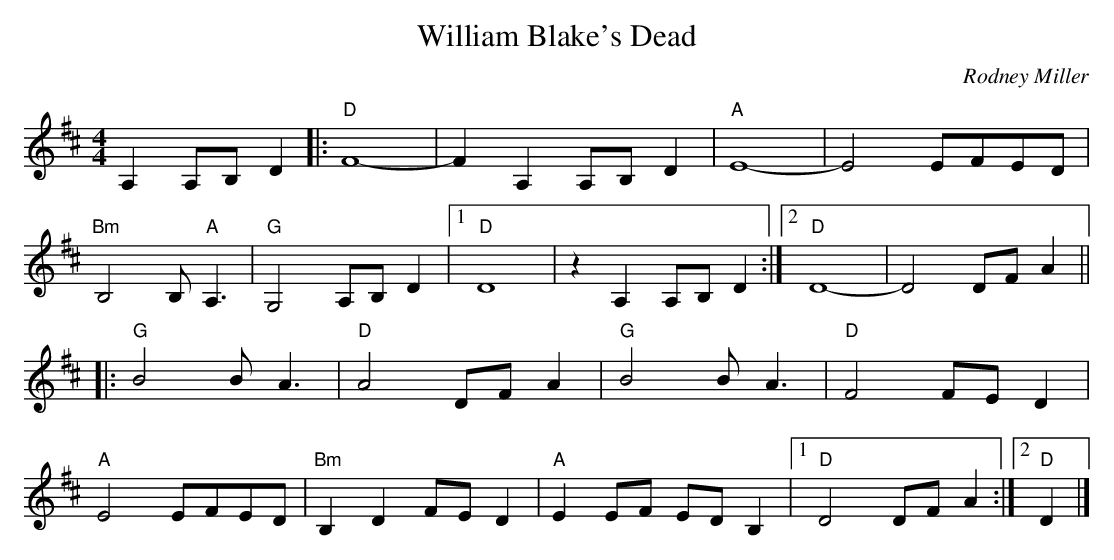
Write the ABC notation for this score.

X:1
T:William Blake's Dead
C:Rodney Miller
M:4/4
L:1/8
K:D
A,2A,B,D2|:"D"F8-|F2A,2A,B,D2|"A"E8-|E4EFED|
"Bm"B,4B,"A"A,3|"G"G,4 A,B,D2|1"D"D8|z2A,2A,B,D2:|2"D"D8- - | D4 DFA2||
|:"G"B4BA3|"D"A4 DFA2|"G"B4 BA3|"D"F4FED2|
"A"E4EFED|"Bm"B,2D2FED2|"A"E2EF EDB,2|1"D"D4 DFA2:|]2"D"D2|]
